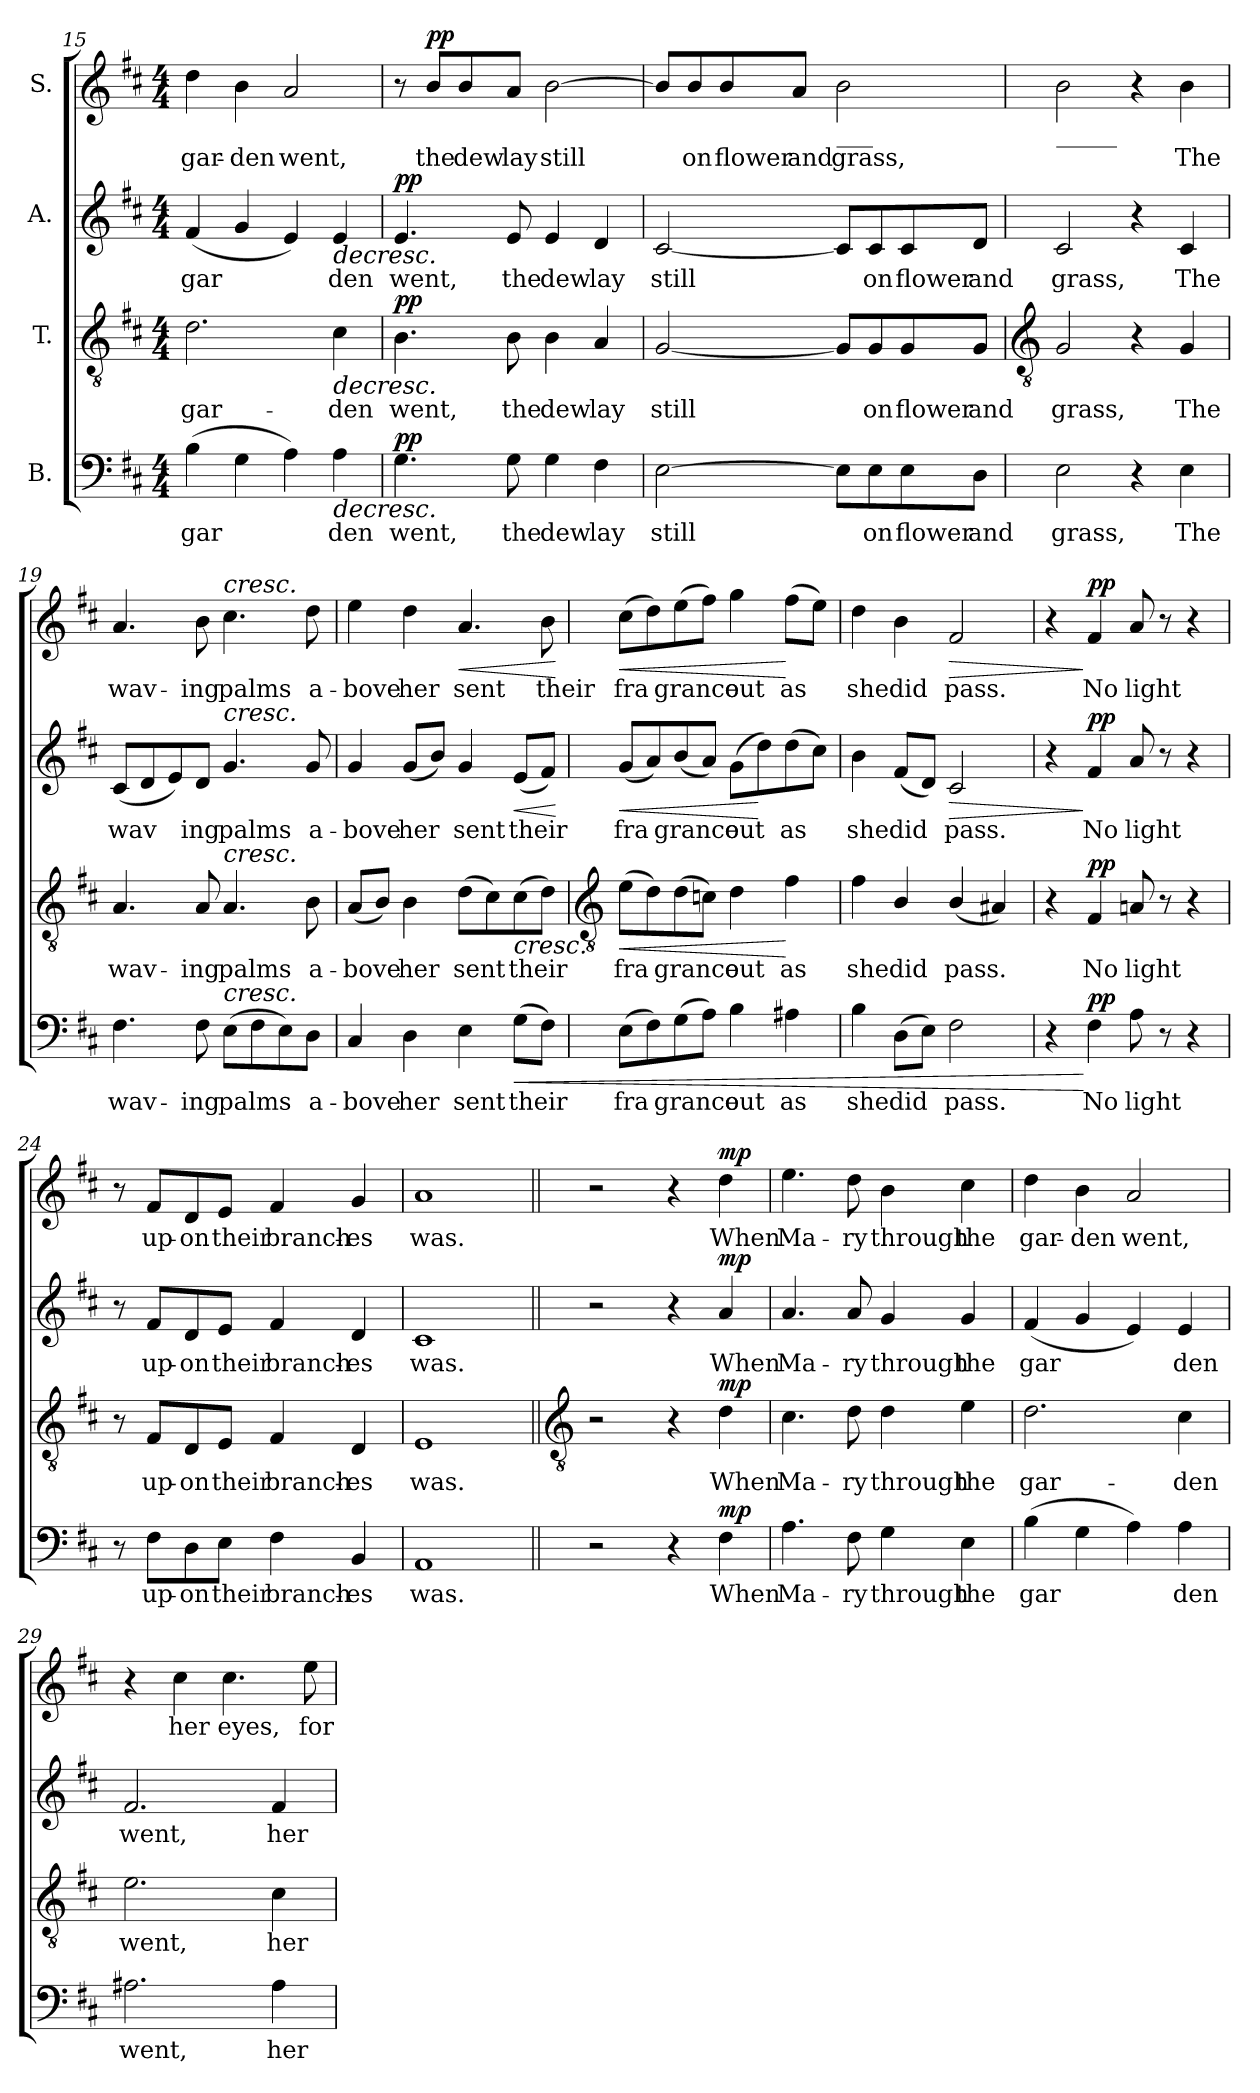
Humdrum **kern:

**kern	**text	**dynam	**kern	**text	**dynam	**kern	**text	**dynam	**kern	**text	**dynam
*part4	*part4	*part4	*part3	*part3	*part3	*part2	*part2	*part2	*part1	*part1	*part1
*staff4	*staff4	*staff4	*staff3	*staff3	*staff3	*staff2	*staff2	*staff2	*staff1	*staff1	*staff1
*I"B.	*	*	*I"T.	*	*	*I"A.	*	*	*I"S.	*	*
*clefF4	*	*	*clefGv2	*	*	*clefG2	*	*	*clefG2	*	*
*k[f#c#]	*	*	*k[f#c#]	*	*	*k[f#c#]	*	*	*k[f#c#]	*	*
*D:	*	*	*D:	*	*	*D:	*	*	*D:	*	*
*M4/4	*	*	*M4/4	*	*	*M4/4	*	*	*M4/4	*	*
=15	=15	=15	=15	=15	=15	=15	=15	=15	=15	=15	=15
!	!LO:LY:b	!	!	!LO:LY:b	!	!	!LO:LY:b	!	!	!LO:LY:b	!
(>4B	gar	.	2.d	gar-	.	(<4f#	gar	.	4dd	gar-	.
!	!	!	!	!	!	!	!	!	!	!LO:LY:b	!
4G	.	.	.	.	.	4g	.	.	4b	-den	.
!	!	!	!	!	!	!	!	!	!	!LO:LY:b	!
4A)	.	.	.	.	.	4e)	.	.	2a	went,	.
!	!LO:LY:b	!LO:HP:b	!	!LO:LY:b	!LO:HP:b	!	!LO:LY:b	!LO:HP:b	!	!	!
4A	den	>	4c#	-den	>	4e	den	>	.	.	.
=16	=16	=16	=16	=16	=16	=16	=16	=16	=16	=16	=16
!	!LO:LY:b	!LO:DY:a	!	!LO:LY:b	!LO:DY:a	!	!LO:LY:b	!LO:DY:a	!	!	!
4.G	went,	pp	4.B	went,	pp	4.e	went,	pp	8r	.	.
!	!	!	!	!	!	!	!	!	!	!LO:LY:b	!LO:DY:a
.	.	.	.	.	.	.	.	.	8bL	the	pp
!	!	!	!	!	!	!	!	!	!	!LO:LY:b	!
.	.	.	.	.	.	.	.	.	8b	dew	.
!	!LO:LY:b	!	!	!LO:LY:b	!	!	!LO:LY:b	!	!	!LO:LY:b	!
8G	the	.	8B	the	.	8e	the	]	8aJ	lay	.
!	!LO:LY:b	!	!	!LO:LY:b	!	!	!LO:LY:b	!	!	!LO:LY:b	!
4G	dew	.	4B	dew	.	4e	dew	.	[2b	still	.
!	!LO:LY:b	!	!	!LO:LY:b	!	!	!LO:LY:b	!	!	!	!
4F#	lay	.	4A	lay	.	4d	lay	.	.	.	.
=17	=17	=17	=17	=17	=17	=17	=17	=17	=17	=17	=17
!	!LO:LY:b	!	!	!LO:LY:b	!	!	!LO:LY:b	!	!	!	!
[2E	still	.	[2G	still	.	[2c#	still	.	8bL]	.	.
!	!	!	!	!	!	!	!	!	!	!LO:LY:b	!
.	.	.	.	.	.	.	.	.	8b	on	.
!	!	!	!	!	!	!	!	!	!	!LO:LY:b	!
.	.	.	.	.	.	.	.	.	8b	flower	.
!	!	!	!	!	!	!	!	!	!	!LO:LY:b	!
.	.	.	.	.	.	.	.	.	8aJ	and	.
!	!	!	!	!	!	!	!	!	!LO:TX:b:t=___	!	!
!	!	!	!	!	!	!	!	!	!	!LO:LY:b	!
8EL]	.	.	8GL]	.	.	8c#L]	.	.	2b	grass,	.
!	!LO:LY:b	!	!	!LO:LY:b	!	!	!LO:LY:b	!	!	!	!
8E	on	.	8G	on	.	8c#	on	.	.	.	.
!	!LO:LY:b	!	!	!LO:LY:b	!	!	!LO:LY:b	!	!	!	!
8E	flower	.	8G	flower	.	8c#	flower	.	.	.	.
!	!LO:LY:b	!	!	!LO:LY:b	!	!	!LO:LY:b	!	!	!	!
8DJ	and	.	8GJ	and	.	8dJ	and	.	.	.	.
!!LO:LB:g=z
=18	=18	=18	=18	=18	=18	=18	=18	=18	=18	=18	=18
*	*	*	*clefGv2	*	*	*	*	*	*	*	*
!	!	!	!	!	!	!	!	!	!LO:TX:b:t=_____	!	!
!	!LO:LY:b	!	!	!LO:LY:b	!	!	!LO:LY:b	!	!	!	!
2E	grass,	.	2G	grass,	.	2c#	grass,	.	2b	.	.
4r	.	.	4r	.	.	4r	.	.	4r	.	.
!	!LO:LY:b	!	!	!LO:LY:b	!	!	!LO:LY:b	!	!	!LO:LY:b	!
4E	The	.	4G	The	.	4c#	The	.	4b	The	.
=19	=19	=19	=19	=19	=19	=19	=19	=19	=19	=19	=19
!	!LO:LY:b	!	!	!LO:LY:b	!	!	!LO:LY:b	!	!	!LO:LY:b	!
4.F#	wav-	.	4.A	wav-	.	(<8c#L	wav	.	4.a	wav-	.
.	.	.	.	.	.	8d	.	.	.	.	.
.	.	.	.	.	.	8e)	.	.	.	.	.
!	!LO:LY:b	!	!	!LO:LY:b	!	!	!LO:LY:b	!	!	!LO:LY:b	!
8F#	-ing	.	8A	-ing	.	8dJ	ing	.	8b	-ing	.
!	!	!	!	!	!	!	!	!	!LO:TX:a:i:t=cresc.	!	!
!	!	!	!	!	!	!LO:TX:a:i:t=cresc.	!	!	!	!	!
!	!	!	!LO:TX:a:i:t=cresc.	!	!	!	!	!	!	!	!
!LO:TX:a:i:t=cresc.	!	!	!	!	!	!	!	!	!	!	!
!	!LO:LY:b	!	!	!LO:LY:b	!	!	!LO:LY:b	!	!	!LO:LY:b	!
(>8EL	palms	.	4.A	palms	.	4.g	palms	.	4.cc#	palms	.
8F#	.	.	.	.	.	.	.	.	.	.	.
8E)	.	.	.	.	.	.	.	.	.	.	.
!	!LO:LY:b	!	!	!LO:LY:b	!	!	!LO:LY:b	!	!	!LO:LY:b	!
8DJ	a-	.	8B	a-	.	8g	a-	.	8dd	a-	.
=20	=20	=20	=20	=20	=20	=20	=20	=20	=20	=20	=20
!	!LO:LY:b	!	!	!LO:LY:b	!	!	!LO:LY:b	!	!	!LO:LY:b	!
4C#	-bove	.	(<8AL	-bove	.	4g	-bove	.	4ee	-bove	.
.	.	.	8BJ)	.	.	.	.	.	.	.	.
!	!LO:LY:b	!	!	!LO:LY:b	!	!	!LO:LY:b	!	!	!LO:LY:b	!
4D	her	.	4B	her	.	(<8gL	her	.	4dd	her	.
.	.	.	.	.	.	8bJ)	.	.	.	.	.
!	!LO:LY:b	!	!	!LO:LY:b	!	!	!LO:LY:b	!	!	!LO:LY:b	!LO:HP:b
4E	sent	.	(>8dL	sent	.	4g	sent	.	4.a	sent	<
.	.	.	8c#)	.	.	.	.	.	.	.	.
!	!LO:LY:b	!LO:HP:b	!	!LO:LY:b	!LO:HP:b	!	!LO:LY:b	!LO:HP:b	!	!	!
(>8GL	their	<	(>8c#	their	<	(<8eL	their	<	.	.	.
!	!	!	!	!	!	!	!	!	!	!LO:LY:b	!
8F#J)	.	.	8dJ)	.	.	8f#J)	.	.	8b	their	.
.	.	.	.	.	]	.	.	[	.	.	[
!!LO:LB:g=z
=21	=21	=21	=21	=21	=21	=21	=21	=21	=21	=21	=21
*	*	*	*clefGv2	*	*	*	*	*	*	*	*
!	!LO:LY:b	!	!	!LO:LY:b	!LO:HP:b	!	!LO:LY:b	!LO:HP:b	!	!LO:LY:b	!LO:HP:b
(>8EL	fra	.	(>8eL	fra	<	(<8gL	fra	<	(>8cc#L	fra	<
8F#)	.	.	8d)	.	.	8a)	.	.	8dd)	.	.
!	!LO:LY:b	!	!	!LO:LY:b	!	!	!LO:LY:b	!	!	!LO:LY:b	!
(>8G	grance	.	(>8d	grance	.	(<8b	grance	.	(>8ee	grance	.
8AJ)	.	.	8cnJ)	.	.	8aJ)	.	.	8ff#J)	.	.
!	!LO:LY:b	!	!	!LO:LY:b	!	!	!LO:LY:b	!	!	!LO:LY:b	!
4B	out	.	4d	out	.	(>8gL	out	.	4gg	out	.
.	.	.	.	.	.	8dd)	.	[	.	.	.
!	!LO:LY:b	!	!	!LO:LY:b	!	!	!LO:LY:b	!	!	!LO:LY:b	!
4A#X	as	]	4f#	as	[	(>8dd	as	.	(>8ff#L	as	[
.	.	.	.	.	.	8cc#J)	.	.	8eeJ)	.	.
=22	=22	=22	=22	=22	=22	=22	=22	=22	=22	=22	=22
!	!LO:LY:b	!	!	!LO:LY:b	!	!	!LO:LY:b	!	!	!LO:LY:b	!
4B	she	.	4f#	she	.	4b	she	.	4dd	she	.
!	!LO:LY:b	!	!	!LO:LY:b	!	!	!LO:LY:b	!	!	!LO:LY:b	!
(>8DL	did	.	4B/	did	.	(8f#L	did	.	4b	did	.
8EJ)	.	.	.	.	.	8dJ)	.	.	.	.	.
!	!LO:LY:b	!	!	!LO:LY:b	!	!	!LO:LY:b	!LO:HP:b	!	!LO:LY:b	!LO:HP:b
2F#	pass.	.	(<4B/	pass.	.	2c#	pass.	>	2f#	pass.	>
.	.	.	4A#X)	.	.	.	.	.	.	.	.
.	.	.	.	.	[	.	.	.	.	.	.
=23	=23	=23	=23	=23	=23	=23	=23	=23	=23	=23	=23
4r	.	.	4r	.	.	4r	.	.	4r	.	.
!	!LO:LY:b	!LO:DY:n=1:a	!	!LO:LY:b	!LO:DY:a	!	!LO:LY:b	!LO:DY:n=1:a	!	!LO:LY:b	!LO:DY:n=1:a
4F#	No	[ pp	4F#	No	pp	4f#	No	] pp	4f#	No	] pp
!	!LO:LY:b	!	!	!LO:LY:b	!	!	!LO:LY:b	!	!	!LO:LY:b	!
8A	light	.	8An	light	.	8a	light	.	8a	light	.
8r	.	.	8r	.	.	8r	.	.	8r	.	.
4r	.	.	4r	.	.	4r	.	.	4r	.	.
=24	=24	=24	=24	=24	=24	=24	=24	=24	=24	=24	=24
8r	.	.	8r	.	.	8r	.	.	8r	.	.
!	!LO:LY:b	!	!	!LO:LY:b	!	!	!LO:LY:b	!	!	!LO:LY:b	!
8F#L	up-	.	8F#L	up-	.	8f#L	up-	.	8f#L	up-	.
!	!LO:LY:b	!	!	!LO:LY:b	!	!	!LO:LY:b	!	!	!LO:LY:b	!
8D	-on	.	8D	-on	.	8d	-on	.	8d	-on	.
!	!LO:LY:b	!	!	!LO:LY:b	!	!	!LO:LY:b	!	!	!LO:LY:b	!
8EJ	their	.	8EJ	their	.	8eJ	their	.	8eJ	their	.
!	!LO:LY:b	!	!	!LO:LY:b	!	!	!LO:LY:b	!	!	!LO:LY:b	!
4F#	branch-	.	4F#	branch-	.	4f#	branch-	.	4f#	branch-	.
!	!LO:LY:b	!	!	!LO:LY:b	!	!	!LO:LY:b	!	!	!LO:LY:b	!
4BB	-es	.	4D	-es	.	4d	-es	.	4g	-es	.
=25	=25	=25	=25	=25	=25	=25	=25	=25	=25	=25	=25
!	!LO:LY:b	!	!	!LO:LY:b	!	!	!LO:LY:b	!	!	!LO:LY:b	!
1AA	was.	.	1E	was.	.	1c#	was.	.	1a	was.	.
!!LO:LB:g=z
=26||	=26||	=26||	=26||	=26||	=26||	=26||	=26||	=26||	=26||	=26||	=26||
*	*	*	*clefGv2	*	*	*	*	*	*	*	*
2r	.	.	2r	.	.	2r	.	.	2r	.	.
4r	.	.	4r	.	.	4r	.	.	4r	.	.
!	!LO:LY:b	!LO:DY:a	!	!LO:LY:b	!LO:DY:a	!	!LO:LY:b	!LO:DY:a	!	!LO:LY:b	!LO:DY:a
4F#	When	mp	4d	When	mp	4a	When	mp	4dd	When	mp
=27	=27	=27	=27	=27	=27	=27	=27	=27	=27	=27	=27
!	!LO:LY:b	!	!	!LO:LY:b	!	!	!LO:LY:b	!	!	!LO:LY:b	!
4.A	Ma-	.	4.c#	Ma-	.	4.a	Ma-	.	4.ee	Ma-	.
!	!LO:LY:b	!	!	!LO:LY:b	!	!	!LO:LY:b	!	!	!LO:LY:b	!
8F#	-ry	.	8d	-ry	.	8a	-ry	.	8dd	-ry	.
!	!LO:LY:b	!	!	!LO:LY:b	!	!	!LO:LY:b	!	!	!LO:LY:b	!
4G	through	.	4d	through	.	4g	through	.	4b	through	.
!	!LO:LY:b	!	!	!LO:LY:b	!	!	!LO:LY:b	!	!	!LO:LY:b	!
4E	the	.	4e	the	.	4g	the	.	4cc#	the	.
=28	=28	=28	=28	=28	=28	=28	=28	=28	=28	=28	=28
!	!LO:LY:b	!	!	!LO:LY:b	!	!	!LO:LY:b	!	!	!LO:LY:b	!
(>4B	gar	.	2.d	gar-	.	(<4f#	gar	.	4dd	gar-	.
!	!	!	!	!	!	!	!	!	!	!LO:LY:b	!
4G	.	.	.	.	.	4g	.	.	4b	-den	.
!	!	!	!	!	!	!	!	!	!	!LO:LY:b	!
4A)	.	.	.	.	.	4e)	.	.	2a	went,	.
!	!LO:LY:b	!	!	!LO:LY:b	!	!	!LO:LY:b	!	!	!	!
4A	den	.	4c#	-den	.	4e	den	.	.	.	.
=29	=29	=29	=29	=29	=29	=29	=29	=29	=29	=29	=29
!	!LO:LY:b	!	!	!LO:LY:b	!	!	!LO:LY:b	!	!	!	!
2.A#X	went,	.	2.e	went,	.	2.f#	went,	.	4r	.	.
!	!	!	!	!	!	!	!	!	!	!LO:LY:b	!
.	.	.	.	.	.	.	.	.	4cc#	her	.
!	!	!	!	!	!	!	!	!	!	!LO:LY:b	!
.	.	.	.	.	.	.	.	.	4.cc#	eyes,	.
!	!LO:LY:b	!	!	!LO:LY:b	!	!	!LO:LY:b	!	!	!	!
4A#	her	.	4c#	her	.	4f#	her	.	.	.	.
!	!	!	!	!	!	!	!	!	!	!LO:LY:b	!
.	.	.	.	.	.	.	.	.	8ee	for	.
=	=	=	=	=	=	=	=	=	=	=	=
*-	*-	*-	*-	*-	*-	*-	*-	*-	*-	*-	*-
